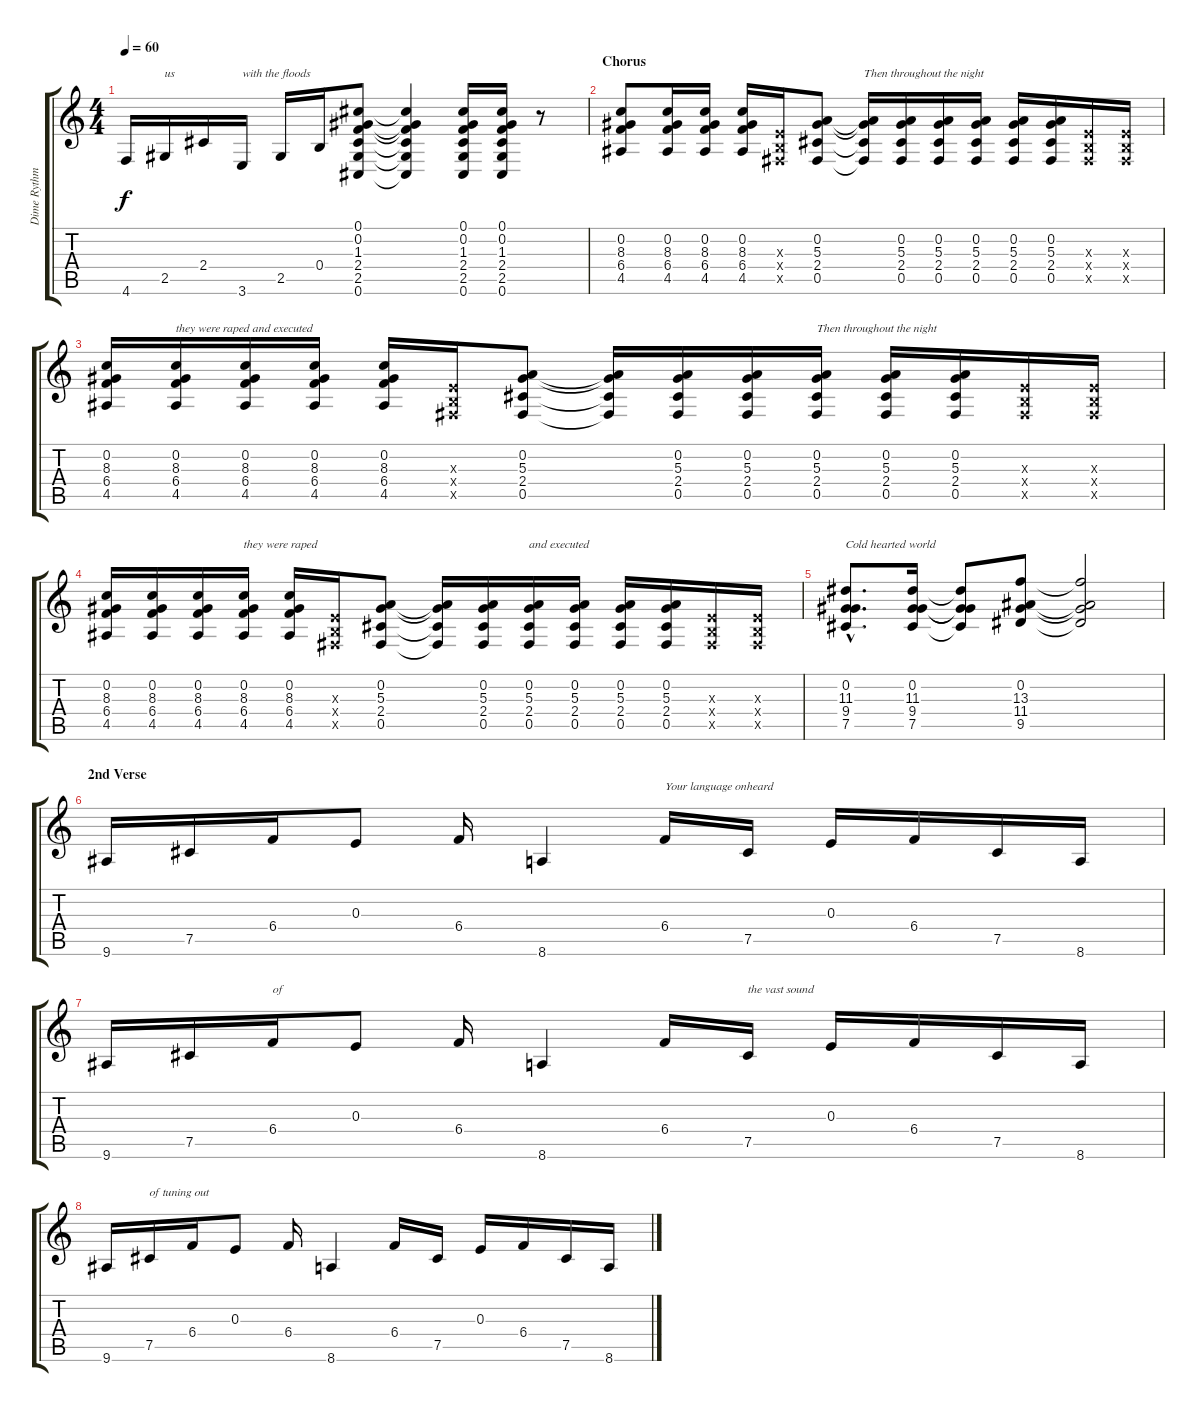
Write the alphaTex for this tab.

\track ("Dime Rythm Guitar" "Dime Rythm") {instrument electricguitarclean}
\staff {score tabs}
\tuning (Db4 Ab3 E3 B2 Gb2 Db2) {hide}
\ts (4 4)
\tempo 60
\clef g2
\ks c
4.6.16{dy f} 2.5.16{txt "us"} 2.4.16 3.6.16{txt "with the floods"} 2.5.16 0.4.16 (0.1 0.2 1.3 2.4 2.5 0.6).8 (0.1{t} 0.2{t} 1.3{t} 2.4{t} 2.5{t} 0.6{t}).4 (0.1 0.2 1.3 2.4 2.5 0.6).16 (0.1 0.2 1.3 2.4 2.5 0.6).16 r.8 |
\section ("" "Chorus")
(0.2 8.3 6.4 4.5).8 (0.2 8.3 6.4 4.5).16 (0.2 8.3 6.4 4.5).16 (0.2 8.3 6.4 4.5).16 (0.3{x} 0.4{x} 0.5{x}).16 (0.2 5.3 2.4 0.5).8 (0.2{t} 5.3{t} 2.4{t} 0.5{t}).16{txt "Then throughout the night"} (0.2 5.3 2.4 0.5).16 (0.2 5.3 2.4 0.5).16 (0.2 5.3 2.4 0.5).16 (0.2 5.3 2.4 0.5).16 (0.2 5.3 2.4 0.5).16 (0.3{x} 0.4{x} 0.5{x}).16 (0.3{x} 0.4{x} 0.5{x}).16 |
(0.2 8.3 6.4 4.5).16 (0.2 8.3 6.4 4.5).16{txt "they were raped and executed"} (0.2 8.3 6.4 4.5).16 (0.2 8.3 6.4 4.5).16 (0.2 8.3 6.4 4.5).16 (0.3{x} 0.4{x} 0.5{x}).16 (0.2 5.3 2.4 0.5).8 (0.2{t} 5.3{t} 2.4{t} 0.5{t}).16 (0.2 5.3 2.4 0.5).16 (0.2 5.3 2.4 0.5).16 (0.2 5.3 2.4 0.5).16{txt "Then throughout the night"} (0.2 5.3 2.4 0.5).16 (0.2 5.3 2.4 0.5).16 (0.3{x} 0.4{x} 0.5{x}).16 (0.3{x} 0.4{x} 0.5{x}).16 |
(0.2 8.3 6.4 4.5).16 (0.2 8.3 6.4 4.5).16 (0.2 8.3 6.4 4.5).16 (0.2 8.3 6.4 4.5).16{txt "they were raped "} (0.2 8.3 6.4 4.5).16 (0.3{x} 0.4{x} 0.5{x}).16 (0.2 5.3 2.4 0.5).8 (0.2{t} 5.3{t} 2.4{t} 0.5{t}).16 (0.2 5.3 2.4 0.5).16 (0.2 5.3 2.4 0.5).16{txt "and executed"} (0.2 5.3 2.4 0.5).16 (0.2 5.3 2.4 0.5).16 (0.2 5.3 2.4 0.5).16 (0.3{x} 0.4{x} 0.5{x}).16 (0.3{x} 0.4{x} 0.5{x}).16 |
(0.2{hac} 11.3{hac} 9.4{hac} 7.5{hac}).8{d txt "Cold hearted world"} (0.2 11.3 9.4 7.5).16 (0.2{t} 11.3{t} 9.4{t} 7.5{t}).8 (0.2 13.3 11.4 9.5).8 (0.2{t} 13.3{t} 11.4{t} 9.5{t}).2 |
\section ("" "2nd Verse")
9.6.16 7.5.16 6.4.16 0.3.8 6.4.16 8.6.4 6.4.16{txt "Your language onheard "} 7.5.16 0.3.16 6.4.16 7.5.16 8.6.16 |
9.6.16 7.5.16 6.4.16{txt "of"} 0.3.8 6.4.16 8.6.4 6.4.16 7.5.16{txt "the vast sound "} 0.3.16 6.4.16 7.5.16 8.6.16 |
9.6.16 7.5.16{txt "of tuning out"} 6.4.16 0.3.8 6.4.16 8.6.4 6.4.16 7.5.16 0.3.16 6.4.16 7.5.16 8.6.16
